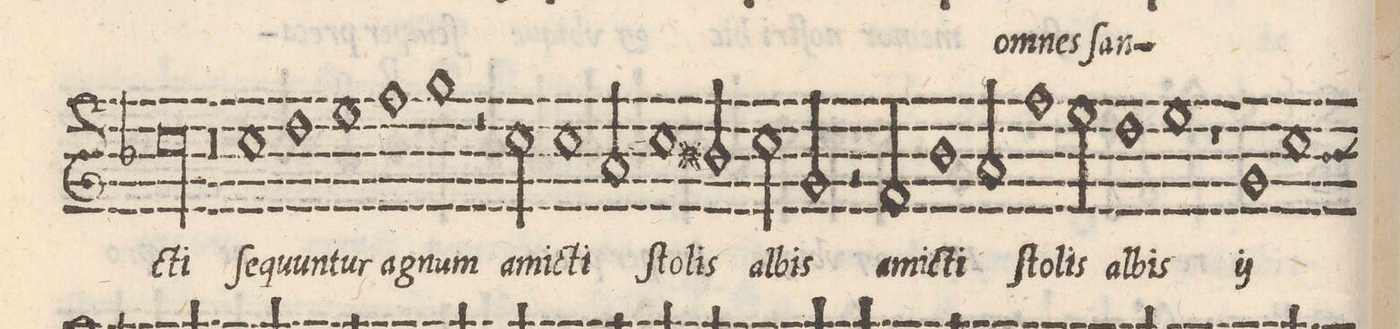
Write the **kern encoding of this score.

**kern	**text
*I"CANTVS	*
*clefG2	*
*k[b-]	*
*met(C)	*
*M2/1	*
00cc	-cti
=20-	=20-
=21-	=21-
0r	.
=22-	=22-
1cc	ſe-
1dd	-quun-
=23-	=23-
1ee	-tur
1ff	a-
=24-	=24-
1gg	-gnum
2r	.
2cc\	a-
=25-	=25-
1cc	-mi-
2a/	-cti
1cc\	ſto-
=26-	=26-
2bn/	-lis
2cc\	al-
2g/	-bis
=27-	=27-
2r	.
2f/	a-
1b-y	-mi-
=28-	=28-
2a/	-cti
1ff	ſto-
2ee\	-lis
=29-	=29-
1dd	al-
1ee	-bis
=30-	=30-
1r	.
*	*ij
1g	a-
=31-	=31-
1cc	-mi-
*custos:b	*
*-	*-
